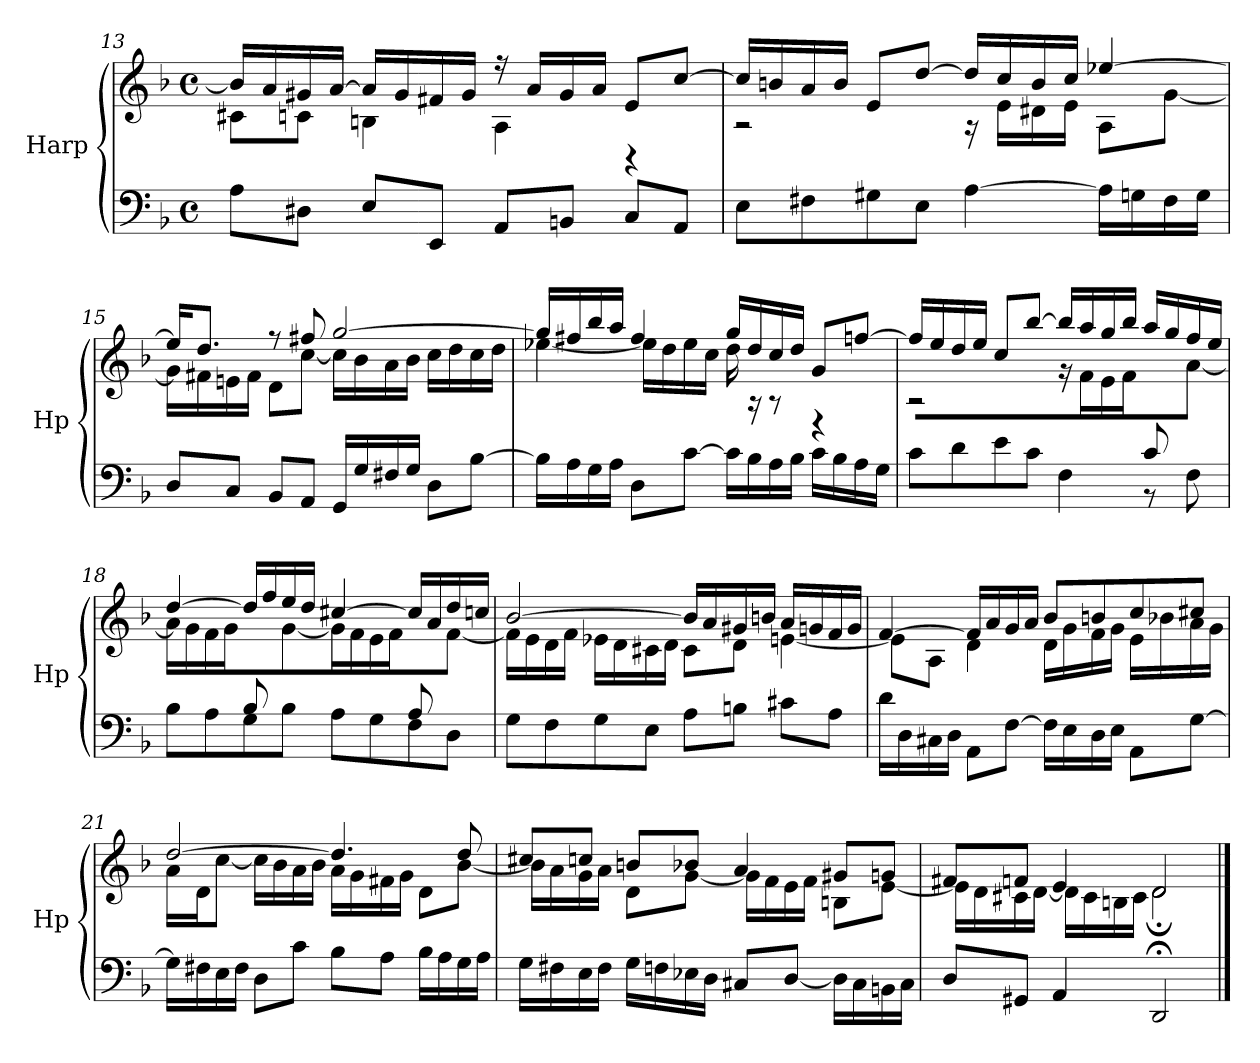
**kern	**kern
*part1	*part1
*staff2	*staff1
*I"Harp	*
*I'Hp	*
*clefF4	*clefG2
*k[b-]	*k[b-]
*M4/4	*M4/4
*met(c)	*met(c)
=13	=13
*	*^
8A\L	16b/LL]	8c#X\L
.	16a/	.
8D#X\J	16g#X/	8cn\J
.	[16a/JJ	.
8E/L	16a/LL]	4Bn\
.	16g#/	.
8EE/J	16f#X/	.
.	16g#/JJ	.
8AA/L	16r	4A\
.	16a/LL	.
8BBn/J	16g#/	.
.	16a/JJ	.
8C/L	8e/L	4rBB
8AA/J	[8cc/J	.
!!LO:LB:g=z	!!
=14	=14	=14
8E\L	16cc/LL]	2rA
.	16bn/	.
8F#X\	16a/	.
.	16b/JJ	.
8G#X\	8e/L	.
8E\J	[8dd/J	.
[4A\	16dd/LL]	16rA
.	16cc/	16e\LL
.	16b/	16d#X\
.	16cc/JJ	16e\JJ
16A\LL]	[4ee-X/	8A\L
16Gn\	.	.
16F#\	.	[8g\J
16G\JJ	.	.
=15	=15	=15
8D/L	16ee-/KL]	16g\LL]
.	8.dd/J	16f#X\
8C/J	.	16en\
.	.	16f#\JJ
8BB-/L	8r	8d\L
8AA/J	8ff#X/	[8cc\J
16GG/LL	[2gg/	16cc\LL]
16G/	.	16b-\
16F#X/	.	16a\
16G/JJ	.	16b-\JJ
8D\L	.	16cc\LL
.	.	16dd\
[8B-\J	.	16cc\
.	.	16dd\JJ
!!LO:LB:g=z	!!
=16	=16	=16
16B-\LL]	16gg/LL]	[4ee-X\
16A\	16ff#X/	.
16G\	16bb-/	.
16A\JJ	16aa/JJ	.
8D\L	4ff#/	16ee-\LL]
.	.	16dd\
[8c\J	.	16ee-\
.	.	16cc\JJ
16c\LL]	16gg/LL	16dd\
16B-\	16dd/	16rA
16A\	16cc/	8rA
16B-\JJ	16dd/JJ	.
16c\LL	8g/L	4rD
16B-\	.	.
16A\	[8ffn/J	.
16G\JJ	.	.
=17	=17	=17
*^	*	*
2.ryy	8c\L	16ff/LL]	2rA
.	.	16ee/	.
.	8d\	16dd/	.
.	.	16ee/JJ	.
.	8e\	8cc/L	.
.	8c\J	[8bb-/J	.
.	4F\	16bb-/LL]	16r
.	.	16aa/	16f\LL
.	.	16gg/	16e\
.	.	16bb-/JJ	16f\JJ
8c/L	8r	16aa/LL	8ryy
.	.	16gg/	.
8ryy	8F\	16ff/	[8a\J
.	.	16ee/JJ	.
!!LO:LB:g=z	!!
=18	=18	=18	=18
4ryy	8B-\L	[4dd/	16a\LL]
.	.	.	16g\
.	8A\	.	16f\
.	.	.	16g\JJ
8B-/L	8G\	16dd/LL]	8ryy
.	.	16ff/	.
4.ryy	8B-\J	16ee/	[8g\J
.	.	16dd/JJ	.
.	8A\L	[4cc#X/	16g\LL]
.	.	.	16f\
.	8G\	.	16e\
.	.	.	16f\JJ
8A/L	8F\	16cc#/LL]	8ryy
.	.	16a/	.
8ryy	8D\J	16dd/	[8f\J
.	.	16ccn/JJ	.
*v	*v	*	*
=19	=19	=19
8G\L	[2b-/	16f\LL]
.	.	16e\
8F\	.	16d\
.	.	16f\JJ
8G\	.	16e-X\LL
.	.	16d\
8E\J	.	16c#X\
.	.	16d\JJ
8A\L	16b-/LL]	8c#\L
.	16a/	.
8Bn\J	16g#X/	8d\J
.	16bn/JJ	.
8c#X\L	16a/LL	[4en\
.	16gn/	.
8A\J	16f/	.
.	16g/JJ	.
!!LO:LB:g=z	!!
=20	=20	=20
16d\LL	[4f/	8e\L]
16D\	.	.
16C#X\	.	8A\J
16D\JJ	.	.
8AA\L	16f/LL]	4d\
.	16a/	.
[8F\J	16g/	.
.	16a/JJ	.
16F\LL]	8b-/L	16d\LL
16E\	.	16g\
16D\	8bn/	16f\
16E\JJ	.	16g\JJ
8AA\L	8cc/	16e\LL
.	.	16b-X\
[8G\J	8cc#X/J	16a\
.	.	16g\JJ
=21	=21	=21
16G\LL]	[2dd/	16a\LL
16F#X\	.	16d\J
16E\	.	[8cc\J
16F#\JJ	.	.
8D\L	.	16cc\LL]
.	.	16b-\
8c\J	.	16a\
.	.	16b-\JJ
8B-\L	4.dd/]	16a\LL
.	.	16g\
8A\J	.	16f#X\
.	.	16g\JJ
16B-\LL	.	8d\L
16A\	.	.
16G\	8dd/	[8b-\J
16A\JJ	.	.
!!LO:PB:g=z	!!
=22	=22	=22
16G\LL	8cc#X/L	16b-\LL]
16F#X\	.	16a\
16E\	8ccn/J	16g\
16F#\JJ	.	16a\JJ
16G\LL	8bn/L	8d\L
16Fn\	.	.
16E-X\	8b-X/J	[8g\J
16D\JJ	.	.
8C#X/L	4a/	16g\LL]
.	.	16f\
[8D/J	.	16e\
.	.	16f\JJ
16D\LL]	8g#X/L	8Bn\L
16C#\	.	.
16BBn\	8gn/J	[8e\J
16C#\JJ	.	.
=23	=23	=23
8D/L	8f#X/L	16e\LL]
.	.	16d\
8GG#X/J	8fn/J	16c#X\
.	.	[16d\JJ
4AA/	4e/	16d\LL]
.	.	16c#\
.	.	16Bn\
.	.	16c#\JJ
2DD;/	2d/	2d;\
*	*v	*v
==	==
*-	*-
